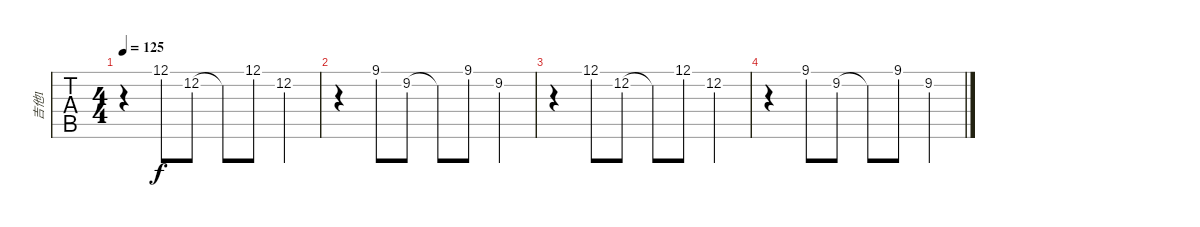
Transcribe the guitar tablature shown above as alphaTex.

\track ("吉他1" "吉他1") {instrument fx4atmosphere}
\staff {tabs}
\tuning (E4 B3 G3 D3 A2 E2) {hide}
\ts (4 4)
\tempo 125
\clef g2
\ks e
r.4{dy f} 12.1.8 12.2.8 12.2{t}.8 12.1.8 12.2.4 |
r.4 9.1.8 9.2.8 9.2{t}.8 9.1.8 9.2.4 |
r.4 12.1.8 12.2.8 12.2{t}.8 12.1.8 12.2.4 |
r.4 9.1.8 9.2.8 9.2{t}.8 9.1.8 9.2.4
